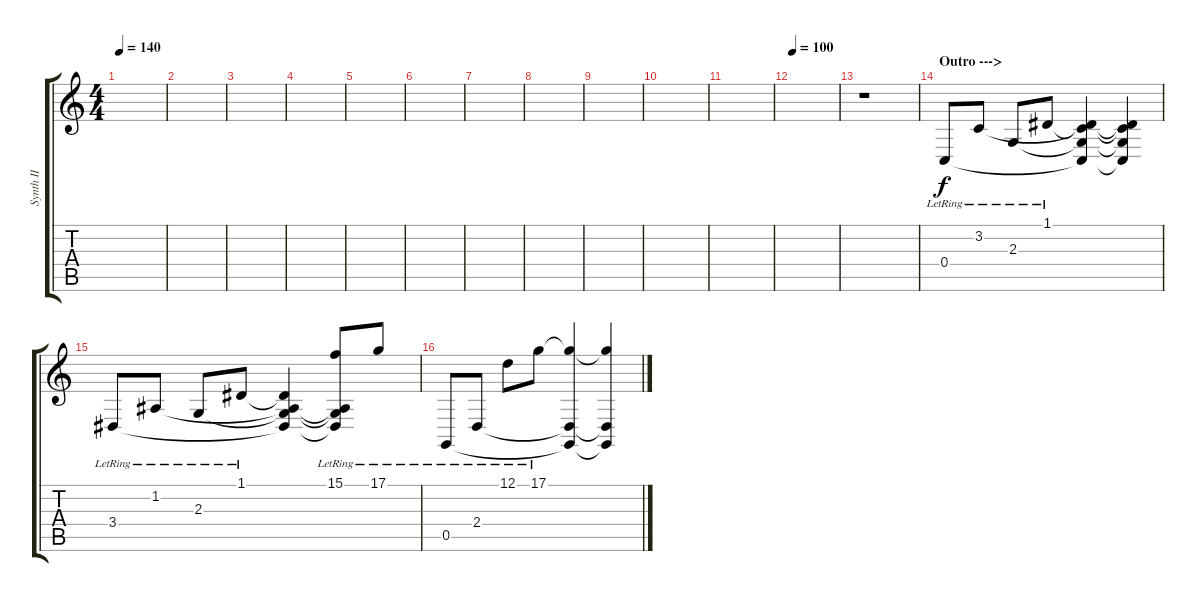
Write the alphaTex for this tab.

\track ("Synth II" "Synth II") {instrument brightacousticpiano}
\staff {score tabs}
\tuning (D4 A3 F3 C3 G2 D2) {hide}
\ts (4 4)
\tempo 140
\clef g2
\ks c
|
|
|
|
|
|
|
|
|
|
|
\tempo 100
|
r.1{volume 0} |
\section ("" "Outro --->")
0.4{lr}.8{volume 8} 3.2{lr}.8 2.3{lr}.8 1.1{lr}.8 (1.1{t} 3.2{t} 2.3{t} 0.4{t}).4 (1.1{t} 3.2{t} 2.3{t} 0.4{t}).4 |
3.4{lr}.8 1.2{lr}.8 2.3{lr}.8 1.1{lr}.8 (1.1{t} 1.2{t} 2.3{t} 3.4{t}).4 (15.1{lr} 1.2{t} 2.3{t} 3.4{t}).8 17.1{lr}.8 |
0.5{lr}.8 2.4{lr}.8 12.1{lr}.8 17.1{lr}.8 (17.1{t} 2.4{t} 0.5{t}).4 (17.1{t} 2.4{t} 0.5{t}).4
